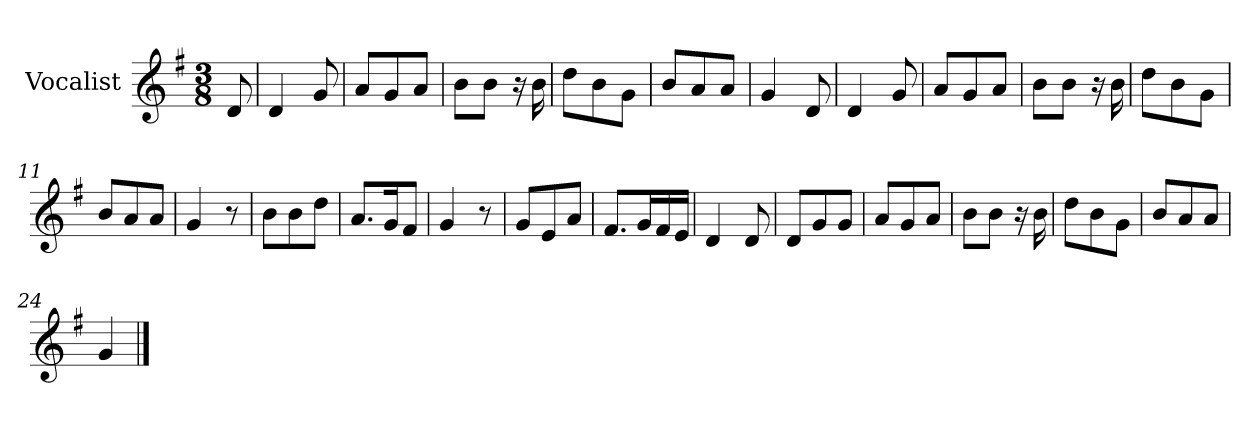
**kern
*part1
*staff1
*I"Vocalist
*k[f#]
*G:
*M3/8
=
8d
=1
4d
8g
=2
8aL
8g
8aJ
=3
8bL
8bJ
16r
16b
=4
8ddL
8b
8gJ
=5
8bL
8a
8aJ
=6
4g
8d
=7
4d
8g
=8
8aL
8g
8aJ
=9
8bL
8bJ
16r
16b
=10
8ddL
8b
8gJ
=11
8bL
8a
8aJ
=12
4g
8r
=13
8bL
8b
8ddJ
=14
8.aL
16gK
8f#J
=15
4g
8r
=16
8gL
8e
8aJ
=17
8.f#L
16gL
16f#
16eJJ
=18
4d
8d
=19
8dL
8g
8gJ
=20
8aL
8g
8aJ
=21
8bL
8bJ
16r
16b
=22
8ddL
8b
8gJ
=23
8bL
8a
8aJ
=24
4g
==
*-
